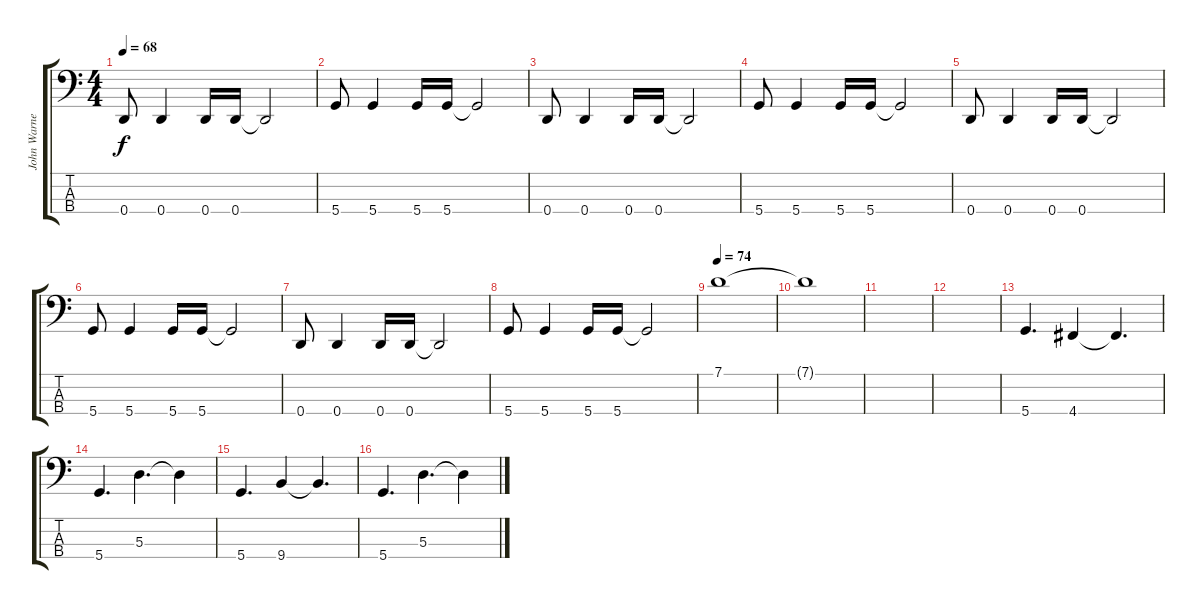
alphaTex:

\track ("John Warne - Bass Guitar" "John Warne") {instrument electricbasspick}
\staff {score tabs}
\tuning (G2 D2 A1 D1) {hide}
\ts (4 4)
\tempo 68
\clef f4
\ks c
0.4.8{dy f} 0.4.4 0.4.16 0.4.16 0.4{t}.2 |
5.4.8 5.4.4 5.4.16 5.4.16 5.4{t}.2 |
0.4.8 0.4.4 0.4.16 0.4.16 0.4{t}.2 |
5.4.8 5.4.4 5.4.16 5.4.16 5.4{t}.2 |
0.4.8 0.4.4 0.4.16 0.4.16 0.4{t}.2 |
5.4.8 5.4.4 5.4.16 5.4.16 5.4{t}.2 |
0.4.8 0.4.4 0.4.16 0.4.16 0.4{t}.2 |
5.4.8 5.4.4 5.4.16 5.4.16 5.4{t}.2 |
\tempo 74
7.1.1 |
7.1{t}.1 |
|
|
5.4.4{d} 4.4.4 4.4{t}.4{d} |
5.4.4{d} 5.3.4{d} 5.3{t}.4 |
5.4.4{d} 9.4.4 9.4{t}.4{d} |
5.4.4{d} 5.3.4{d} 5.3{t}.4
